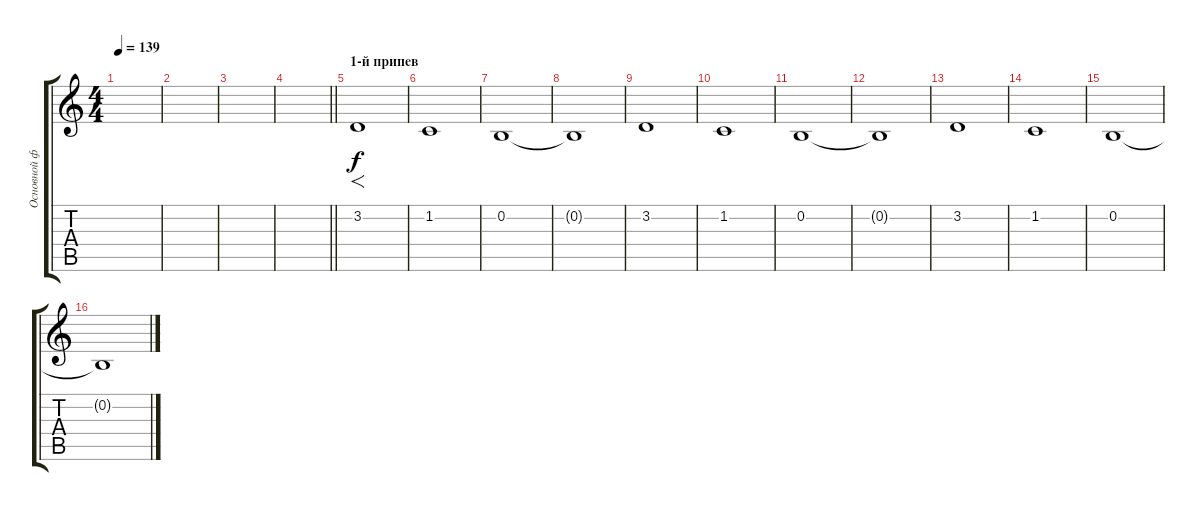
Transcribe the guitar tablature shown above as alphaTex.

\track ("Основной фон" "Основной ф") {instrument synthstrings2}
\staff {score tabs}
\tuning (E4 B3 G3 D3 A2 E2) {hide}
\ts (4 4)
\tempo 139
\clef g2
\ks c
|
|
|
\barLineRight lightlight
|
\section ("" "1-й припев")
3.2.1{f} |
1.2.1 |
0.2.1 |
0.2{t}.1 |
3.2.1 |
1.2.1 |
0.2.1 |
0.2{t}.1 |
3.2.1 |
1.2.1 |
0.2.1 |
0.2{t}.1
